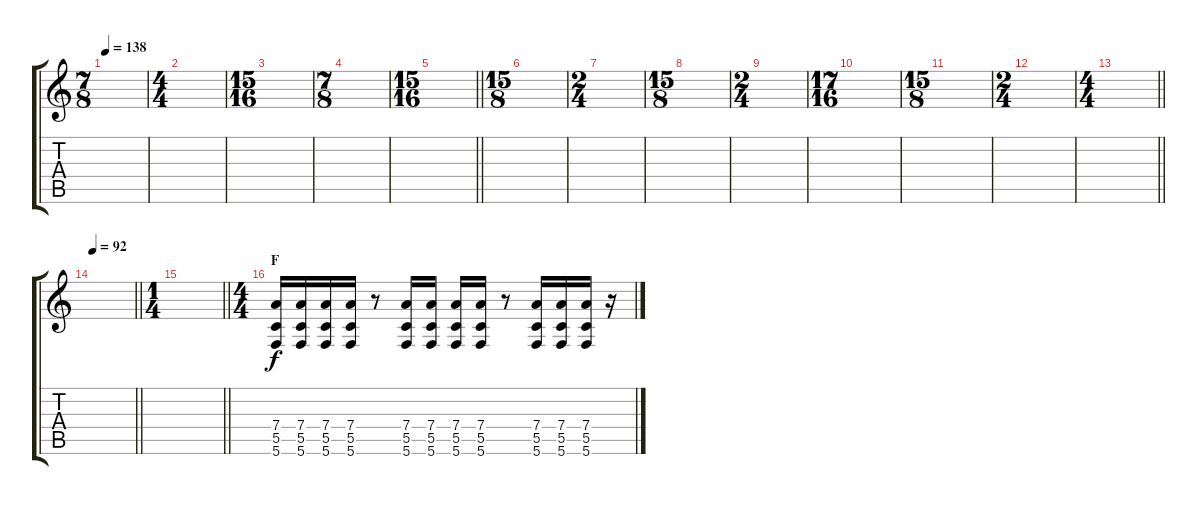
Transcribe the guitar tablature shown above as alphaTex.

\track "" {instrument overdrivenguitar}
\staff {score tabs}
\tuning (G4 E4 A3 D3 G2 C2) {hide}
\ts (7 8)
\tempo 138
\clef g2
\ks c
|
\ts (4 4)
|
\ts (15 16)
|
\ts (7 8)
|
\ts (15 16)
\barLineRight lightlight
|
\ts (15 8)
|
\ts (2 4)
|
\ts (15 8)
|
\ts (2 4)
|
\ts (17 16)
|
\ts (15 8)
|
\ts (2 4)
|
\ts (4 4)
\barLineRight lightlight
|
\tempo 92
\barLineRight lightlight
|
\ts (1 4)
\barLineRight lightlight
|
\ts (4 4)
\section ("" "F")
(7.4 5.5 5.6).16{instrument overdrivenguitar} (7.4 5.5 5.6).16 (7.4 5.5 5.6).16 (7.4 5.5 5.6).16 r.8 (7.4 5.5 5.6).16 (7.4 5.5 5.6).16 (7.4 5.5 5.6).16 (7.4 5.5 5.6).16 r.8 (7.4 5.5 5.6).16 (7.4 5.5 5.6).16 (7.4 5.5 5.6).16 r.16
